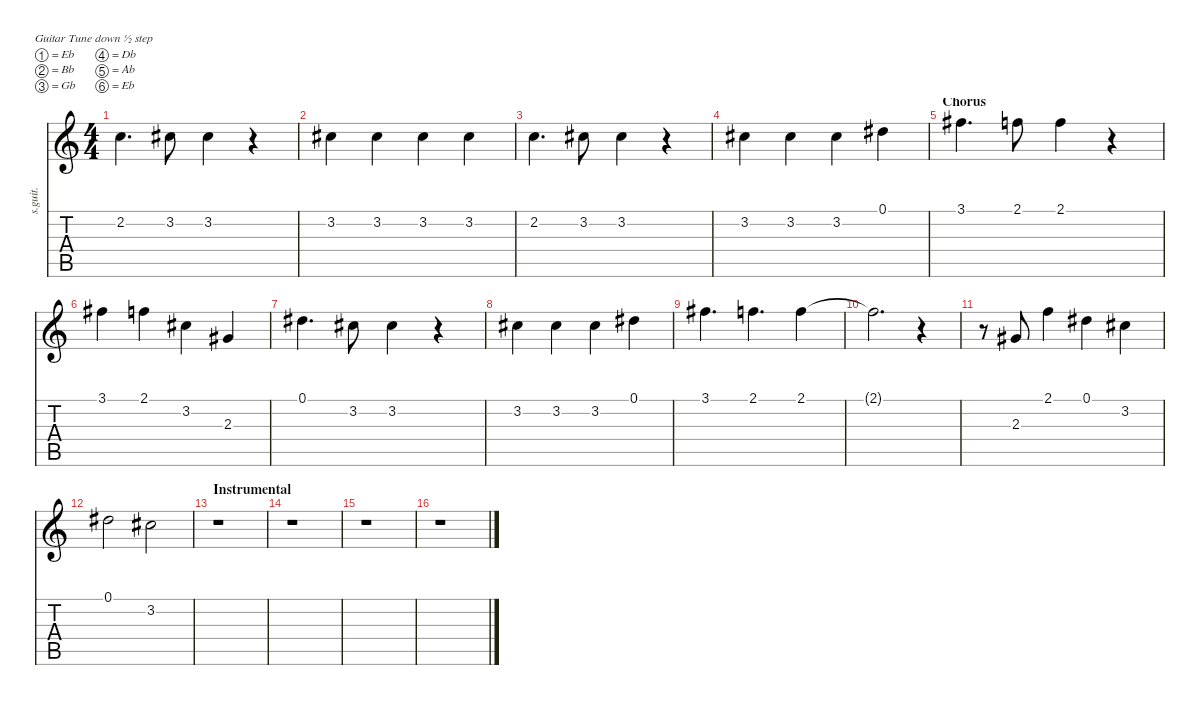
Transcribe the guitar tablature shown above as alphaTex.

\defaultSystemsLayout 4
\hideDynamics
\bracketExtendMode nobrackets
\track ("Brandon Flowers - Vocals" "s.guit.") {instrument oboe}
\staff {score tabs}
\tuning (Eb4 Bb3 Gb3 Db3 Ab2 Eb2)
\displaytranspose 12
\ts (4 4)
\tempo (148 hide)
\clef g2
\ks c
2.2.4{d lyrics (0 "") lyrics (1 "") lyrics (2 "") lyrics (3 "") lyrics (4 "") dy f} 3.2{acc #}.8{lyrics (0 "") lyrics (1 "") lyrics (2 "") lyrics (3 "") lyrics (4 "")} 3.2{acc #}.4{lyrics (0 "") lyrics (1 "") lyrics (2 "") lyrics (3 "") lyrics (4 "")} r.4 |
3.2{acc #}.4{lyrics (0 "") lyrics (1 "") lyrics (2 "") lyrics (3 "") lyrics (4 "")} 3.2{acc #}.4{lyrics (0 "") lyrics (1 "") lyrics (2 "") lyrics (3 "") lyrics (4 "")} 3.2{acc #}.4{lyrics (0 "") lyrics (1 "") lyrics (2 "") lyrics (3 "") lyrics (4 "")} 3.2{acc #}.4{lyrics (0 "") lyrics (1 "") lyrics (2 "") lyrics (3 "") lyrics (4 "")} |
2.2.4{d lyrics (0 "") lyrics (1 "") lyrics (2 "") lyrics (3 "") lyrics (4 "")} 3.2{acc #}.8{lyrics (0 "") lyrics (1 "") lyrics (2 "") lyrics (3 "") lyrics (4 "")} 3.2{acc #}.4{lyrics (0 "") lyrics (1 "") lyrics (2 "") lyrics (3 "") lyrics (4 "")} r.4 |
3.2{acc #}.4{lyrics (0 "") lyrics (1 "") lyrics (2 "") lyrics (3 "") lyrics (4 "")} 3.2{acc #}.4{lyrics (0 "") lyrics (1 "") lyrics (2 "") lyrics (3 "") lyrics (4 "")} 3.2{acc #}.4{lyrics (0 "") lyrics (1 "") lyrics (2 "") lyrics (3 "") lyrics (4 "")} 0.1{acc #}.4{lyrics (0 "") lyrics (1 "") lyrics (2 "") lyrics (3 "") lyrics (4 "")} |
\section ("" "Chorus")
3.1{acc #}.4{d lyrics (0 "") lyrics (1 "") lyrics (2 "") lyrics (3 "") lyrics (4 "")} 2.1.8{lyrics (0 "") lyrics (1 "") lyrics (2 "") lyrics (3 "") lyrics (4 "")} 2.1.4{lyrics (0 "") lyrics (1 "") lyrics (2 "") lyrics (3 "") lyrics (4 "")} r.4 |
3.1{acc #}.4{lyrics (0 "") lyrics (1 "") lyrics (2 "") lyrics (3 "") lyrics (4 "")} 2.1.4{lyrics (0 "") lyrics (1 "") lyrics (2 "") lyrics (3 "") lyrics (4 "")} 3.2{acc #}.4{lyrics (0 "") lyrics (1 "") lyrics (2 "") lyrics (3 "") lyrics (4 "")} 2.3{acc #}.4{lyrics (0 "") lyrics (1 "") lyrics (2 "") lyrics (3 "") lyrics (4 "")} |
0.1{acc #}.4{d lyrics (0 "") lyrics (1 "") lyrics (2 "") lyrics (3 "") lyrics (4 "")} 3.2{acc #}.8{lyrics (0 "") lyrics (1 "") lyrics (2 "") lyrics (3 "") lyrics (4 "")} 3.2{acc #}.4{lyrics (0 "") lyrics (1 "") lyrics (2 "") lyrics (3 "") lyrics (4 "")} r.4 |
3.2{acc #}.4{lyrics (0 "") lyrics (1 "") lyrics (2 "") lyrics (3 "") lyrics (4 "")} 3.2{acc #}.4{lyrics (0 "") lyrics (1 "") lyrics (2 "") lyrics (3 "") lyrics (4 "")} 3.2{acc #}.4{lyrics (0 "") lyrics (1 "") lyrics (2 "") lyrics (3 "") lyrics (4 "")} 0.1{acc #}.4{lyrics (0 "") lyrics (1 "") lyrics (2 "") lyrics (3 "") lyrics (4 "")} |
3.1{acc #}.4{d lyrics (0 "") lyrics (1 "") lyrics (2 "") lyrics (3 "") lyrics (4 "")} 2.1.4{d lyrics (0 "") lyrics (1 "") lyrics (2 "") lyrics (3 "") lyrics (4 "")} 2.1.4{lyrics (0 "") lyrics (1 "") lyrics (2 "") lyrics (3 "") lyrics (4 "")} |
2.1{t}.2{d lyrics (0 "") lyrics (1 "") lyrics (2 "") lyrics (3 "") lyrics (4 "")} r.4 |
r.8 2.3{acc #}.8{lyrics (0 "") lyrics (1 "") lyrics (2 "") lyrics (3 "") lyrics (4 "")} 2.1.4{lyrics (0 "") lyrics (1 "") lyrics (2 "") lyrics (3 "") lyrics (4 "")} 0.1{acc #}.4{lyrics (0 "") lyrics (1 "") lyrics (2 "") lyrics (3 "") lyrics (4 "")} 3.2{acc #}.4{lyrics (0 "") lyrics (1 "") lyrics (2 "") lyrics (3 "") lyrics (4 "")} |
0.1{acc #}.2{lyrics (0 "") lyrics (1 "") lyrics (2 "") lyrics (3 "") lyrics (4 "")} 3.2{acc #}.2{lyrics (0 "") lyrics (1 "") lyrics (2 "") lyrics (3 "") lyrics (4 "")} |
\section ("" "Instrumental")
r.1 |
r.1 |
r.1 |
r.1
